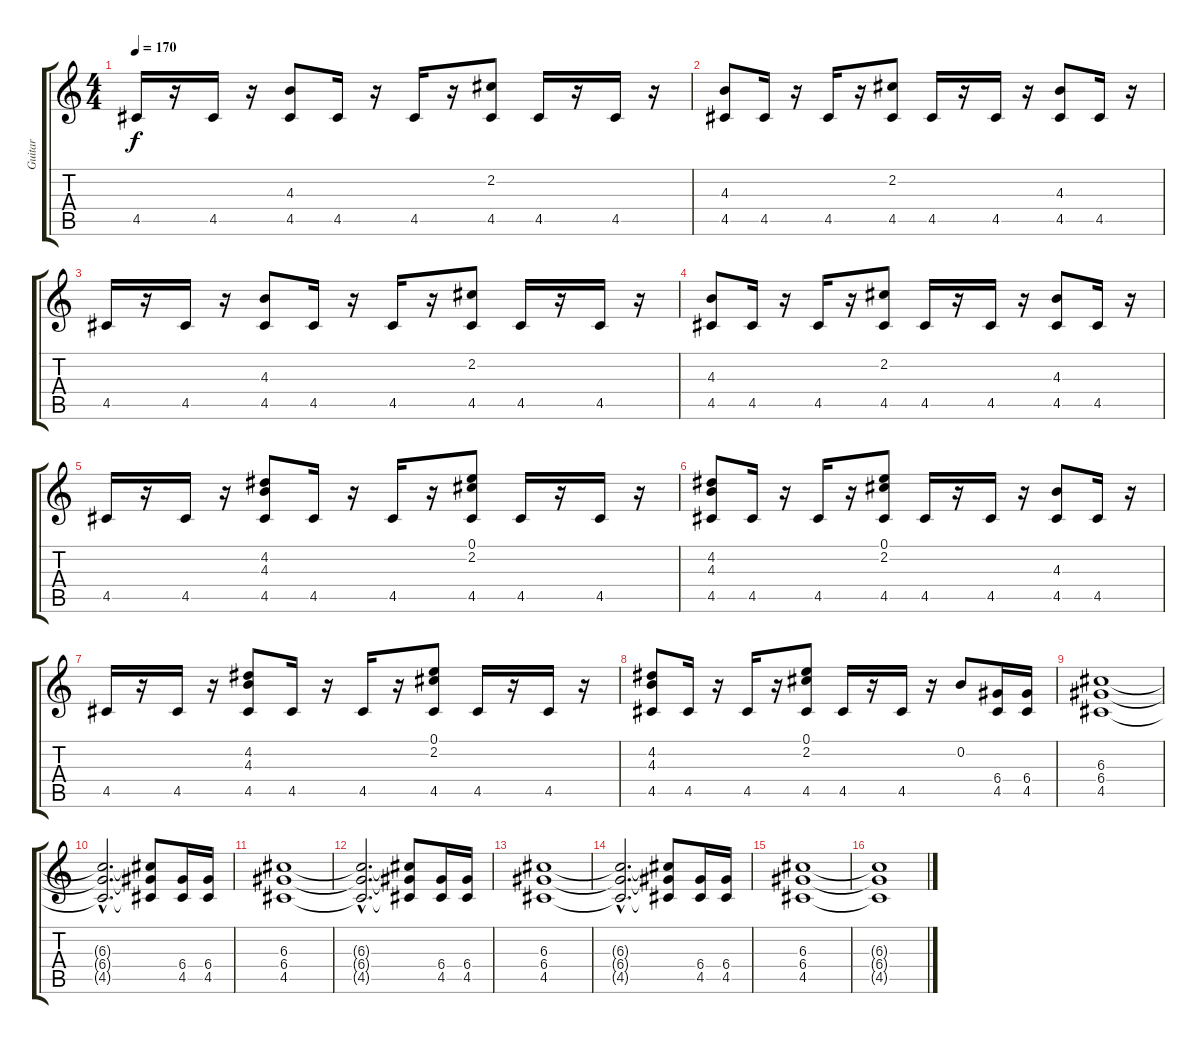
\track ("Guitar" "Guitar") {instrument distortionguitar}
\staff {score tabs}
\tuning (E4 B3 G3 D3 A2 E2) {hide}
\ts (4 4)
\tempo 170
\clef g2
\ks c
4.5.16{dy f instrument distortionguitar} r.16 4.5.16 r.16 (4.3 4.5).8 4.5.16 r.16 4.5.16 r.16 (2.2 4.5).8 4.5.16 r.16 4.5.16 r.16 |
(4.3 4.5).8 4.5.16 r.16 4.5.16 r.16 (2.2 4.5).8 4.5.16 r.16 4.5.16 r.16 (4.3 4.5).8 4.5.16 r.16 |
4.5.16 r.16 4.5.16 r.16 (4.3 4.5).8 4.5.16 r.16 4.5.16 r.16 (2.2 4.5).8 4.5.16 r.16 4.5.16 r.16 |
(4.3 4.5).8 4.5.16 r.16 4.5.16 r.16 (2.2 4.5).8 4.5.16 r.16 4.5.16 r.16 (4.3 4.5).8 4.5.16 r.16 |
4.5.16 r.16 4.5.16 r.16 (4.2 4.3 4.5).8 4.5.16 r.16 4.5.16 r.16 (0.1 2.2 4.5).8 4.5.16 r.16 4.5.16 r.16 |
(4.2 4.3 4.5).8 4.5.16 r.16 4.5.16 r.16 (0.1 2.2 4.5).8 4.5.16 r.16 4.5.16 r.16 (4.3 4.5).8 4.5.16 r.16 |
4.5.16 r.16 4.5.16 r.16 (4.2 4.3 4.5).8 4.5.16 r.16 4.5.16 r.16 (0.1 2.2 4.5).8 4.5.16 r.16 4.5.16 r.16 |
(4.2 4.3 4.5).8 4.5.16 r.16 4.5.16 r.16 (0.1 2.2 4.5).8 4.5.16 r.16 4.5.16 r.16 0.2.8 (6.4 4.5).16 (6.4 4.5).16 |
(6.3 6.4 4.5).1 |
(6.3{hac t} 6.4{hac t} 4.5{hac t}).2{d} (6.3{t} 6.4{t} 4.5{t}).8 (6.4 4.5).16 (6.4 4.5).16 |
(6.3 6.4 4.5).1 |
(6.3{hac t} 6.4{hac t} 4.5{hac t}).2{d} (6.3{t} 6.4{t} 4.5{t}).8 (6.4 4.5).16 (6.4 4.5).16 |
(6.3 6.4 4.5).1 |
(6.3{hac t} 6.4{hac t} 4.5{hac t}).2{d} (6.3{t} 6.4{t} 4.5{t}).8 (6.4 4.5).16 (6.4 4.5).16 |
(6.3 6.4 4.5).1 |
(6.3{t} 6.4{t} 4.5{t}).1
